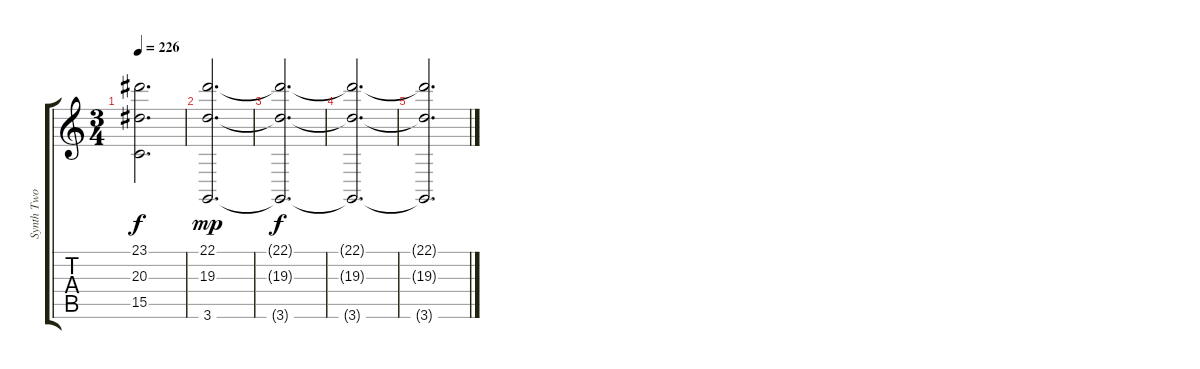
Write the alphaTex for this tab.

\track ("Synth Two" "Synth Two") {instrument pad2warm}
\staff {score tabs}
\tuning (E4 B3 G3 D3 A2 E2) {hide}
\ts (3 4)
\tempo 226
\clef g2
\ks c
(23.1{t} 20.3{t} 15.5{t}).2{d dy f} |
(22.1 19.3 3.6).2{d dy mp} |
(22.1{t} 19.3{t} 3.6{t}).2{d dy f} |
(22.1{t} 19.3{t} 3.6{t}).2{d} |
(22.1{t} 19.3{t} 3.6{t}).2{d}
